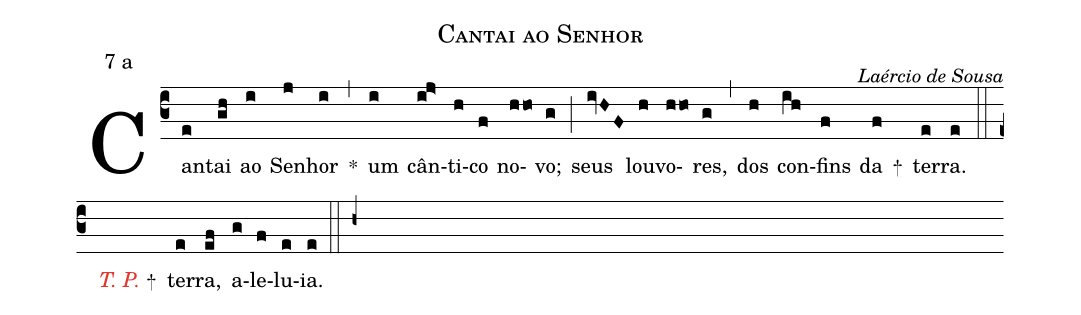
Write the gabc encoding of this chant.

name: Cantai ao Senhor;
mode: 7;
mode-differentia: a;
commentary: Laércio de Sousa;
%%
(c3)

Can(e)tai(gh) ao(i) Se(j)nhor(i) *(,) um(i) cân(ij>)ti(h)co(f) no(hho)vo;(g) (;) seus(ivHF) lou(h)vo(hho)res,(g) (,) dos(h) con(ih)fins(f) da(f) +() ter(e)ra.(e)

(::)

<nlba><c><i>T. P.</i></c> +() ter</nlba>(e)ra,(ef) a(g)le(f)lu(e)ia.(e)

(::)

(h+)
